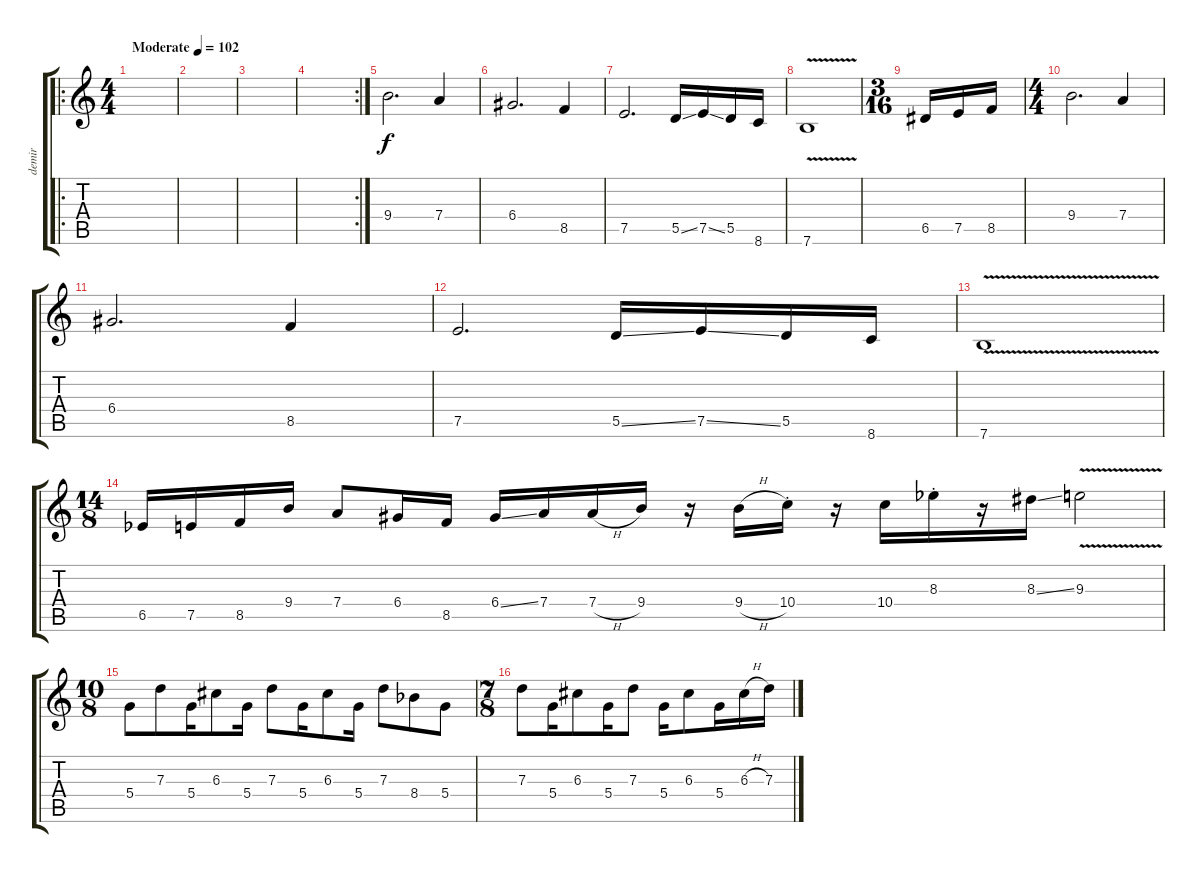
\track ("demir" "demir") {instrument distortionguitar}
\staff {score tabs}
\tuning (E4 B3 G3 D3 A2 E2) {hide}
\ro
\ts (4 4)
\tempo (102 "Moderate")
\clef g2
\ks c
|
|
|
\rc 2
|
9.4.2{d} 7.4.4 |
6.4.2{d} 8.5.4 |
7.5.2{d} 5.5{ss}.16 7.5{ss}.16 5.5.16 8.6.16 |
7.6{v}.1 |
\ts (3 16)
6.5.16 7.5.16 8.5.16 |
\ts (4 4)
9.4.2{d} 7.4.4 |
6.4.2{d} 8.5.4 |
7.5.2{d} 5.5{ss}.16 7.5{ss}.16 5.5.16 8.6.16 |
7.6{v}.1 |
\ts (14 8)
6.5{acc b}.16 7.5.16 8.5.16 9.4.16 7.4.8 6.4.16 8.5.16 6.4{ss}.16 7.4.16 7.4{h}.16 9.4.16 r.16 9.4{h}.16 10.4{st}.16 r.16 10.4.16 8.3{st acc b}.16 r.16 8.3{ss}.16 9.3{v}.2 |
\ts (10 8)
5.4.8 7.3.8 5.4.16 6.3.8 5.4.16 7.3.8 5.4.16 6.3.8 5.4.16 7.3.8 8.4{acc b}.8 5.4.8 |
\ts (7 8)
7.3.8 5.4.16 6.3.8 5.4.16 7.3.8 5.4.16 6.3.8 5.4.16 6.3{h}.16 7.3.16
